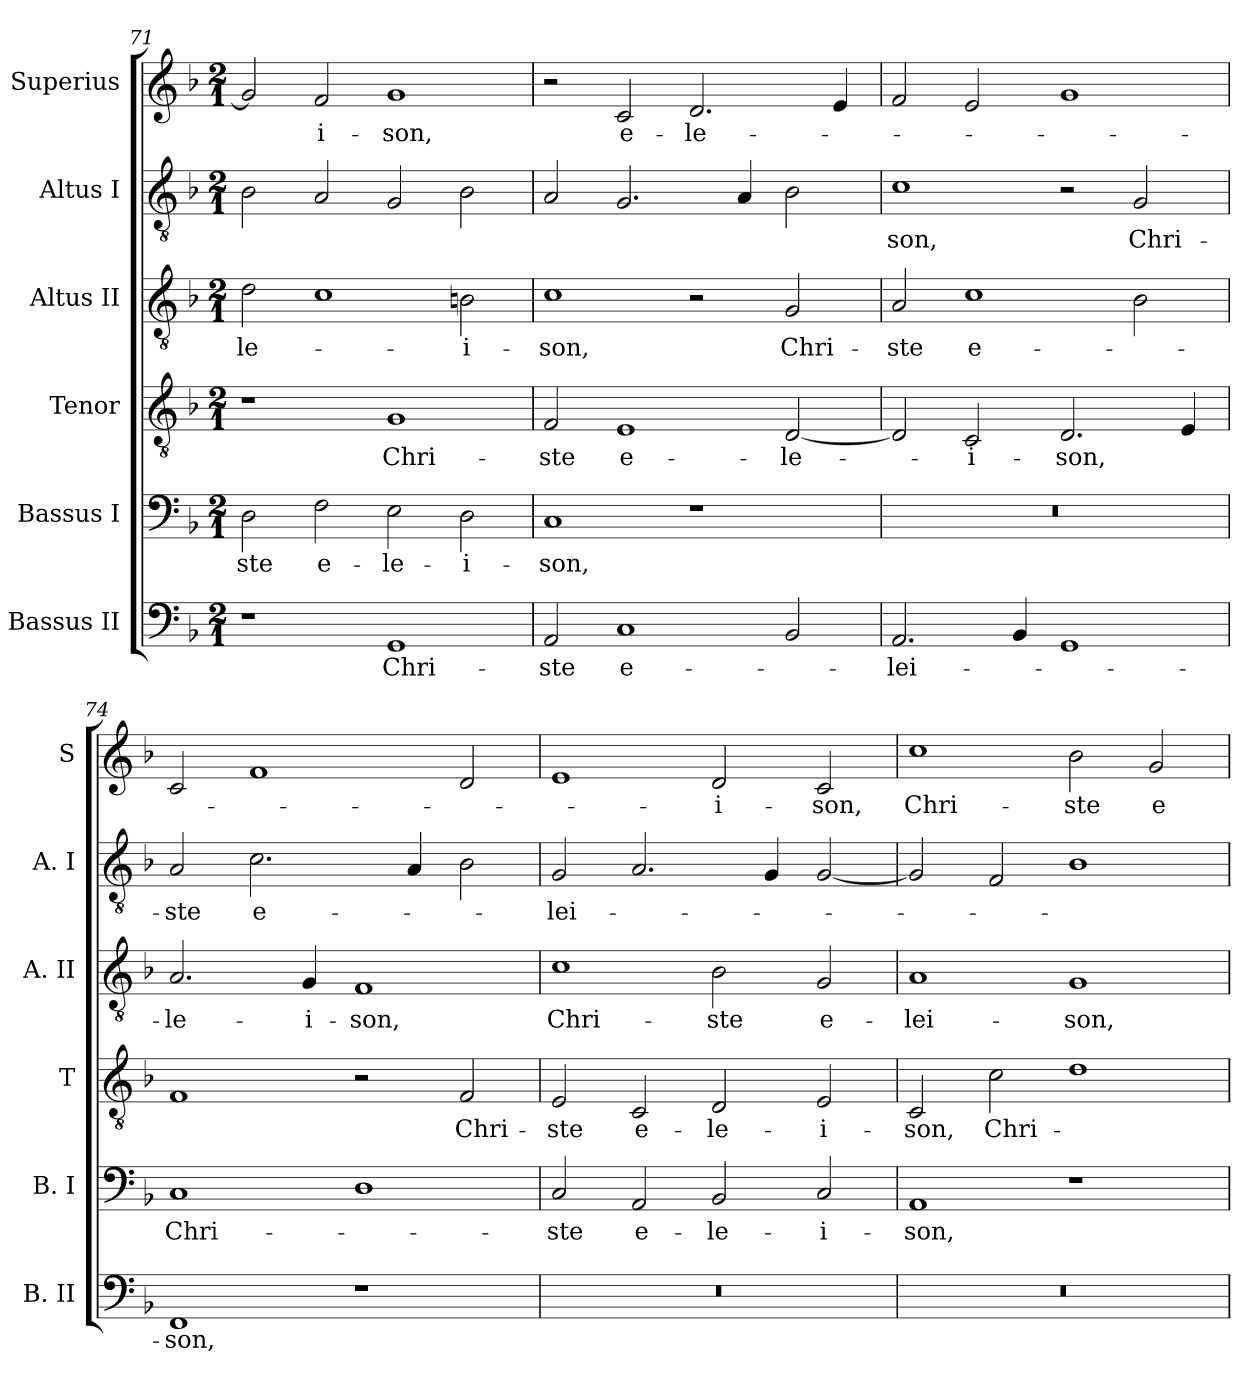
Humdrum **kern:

**kern	**text	**kern	**text	**kern	**text	**kern	**text	**kern	**text	**kern	**text
*part6	*part6	*part5	*part5	*part4	*part4	*part3	*part3	*part2	*part2	*part1	*part1
*staff6	*staff6	*staff5	*staff5	*staff4	*staff4	*staff3	*staff3	*staff2	*staff2	*staff1	*staff1
*I"Bassus II	*	*I"Bassus I	*	*I"Tenor	*	*I"Altus II	*	*I"Altus I	*	*I"Superius	*
*I'B. II	*	*I'B. I	*	*I'T	*	*I'A. II	*	*I'A. I	*	*I'S	*
*clefF4	*	*clefF4	*	*clefGv2	*	*clefGv2	*	*clefGv2	*	*clefG2	*
*k[b-]	*	*k[b-]	*	*k[b-]	*	*k[b-]	*	*k[b-]	*	*k[b-]	*
*F:	*	*F:	*	*F:	*	*F:	*	*F:	*	*F:	*
*M2/1	*	*M2/1	*	*M2/1	*	*M2/1	*	*M2/1	*	*M2/1	*
=71	=71	=71	=71	=71	=71	=71	=71	=71	=71	=71	=71
1r	.	2D	-ste	1r	.	2d	-le-	2B-	.	2g]	.
.	.	2F	e-	.	.	1c	.	2A	.	2f	-i-
1GG	Chri-	2E	-le-	1G	Chri-	.	.	2G	.	1g	-son,
.	.	2D	-i-	.	.	2Bn	-i-	2B-	.	.	.
=72	=72	=72	=72	=72	=72	=72	=72	=72	=72	=72	=72
2AA	-ste	1C	-son,	2F	-ste	1c	-son,	2A	.	2r	.
1C	e-	.	.	1E	e-	.	.	2.G	.	2c	e-
.	.	1r	.	.	.	2r	.	.	.	2.d	-le-
.	.	.	.	.	.	.	.	4A	.	.	.
2BB-	.	.	.	[2D	-le-	2G	Chri-	2B-	.	.	.
.	.	.	.	.	.	.	.	.	.	4e	.
=73	=73	=73	=73	=73	=73	=73	=73	=73	=73	=73	=73
2.AA	-lei-	0r	.	2D]	.	2A	-ste	1c	-son,	2f	.
.	.	.	.	2C	-i-	1c	e-	.	.	2e	.
4BB-	.	.	.	.	.	.	.	.	.	.	.
1GG	.	.	.	2.D	-son,	.	.	2r	.	1g	.
.	.	.	.	.	.	2B-	.	2G	Chri-	.	.
.	.	.	.	4E	.	.	.	.	.	.	.
=74	=74	=74	=74	=74	=74	=74	=74	=74	=74	=74	=74
1FF	-son,	1C	Chri-	1F	.	2.A	-le-	2A	-ste	2c	.
.	.	.	.	.	.	.	.	2.c	e-	1f	.
.	.	.	.	.	.	4G	-i-	.	.	.	.
1r	.	1D	.	2r	.	1F	-son,	.	.	.	.
.	.	.	.	.	.	.	.	4A	.	.	.
.	.	.	.	2F	Chri-	.	.	2B-	.	2d	.
=75	=75	=75	=75	=75	=75	=75	=75	=75	=75	=75	=75
0r	.	2C	-ste	2E	-ste	1c	Chri-	2G	-lei-	1e	.
.	.	2AA	e-	2C	e-	.	.	2.A	.	.	.
.	.	2BB-	-le-	2D	-le-	2B-	-ste	.	.	2d	-i-
.	.	.	.	.	.	.	.	4G	.	.	.
.	.	2C	-i-	2E	-i-	2G	e-	[2G	.	2c	-son,
=76	=76	=76	=76	=76	=76	=76	=76	=76	=76	=76	=76
0r	.	1AA	-son,	2C	-son,	1A	-lei-	2G]	.	1cc	Chri-
.	.	.	.	2c	Chri-	.	.	2F	.	.	.
.	.	1r	.	1d	.	1G	-son,	1B-	.	2b-	-ste
.	.	.	.	.	.	.	.	.	.	2g	e-
=	=	=	=	=	=	=	=	=	=	=	=
*-	*-	*-	*-	*-	*-	*-	*-	*-	*-	*-	*-
